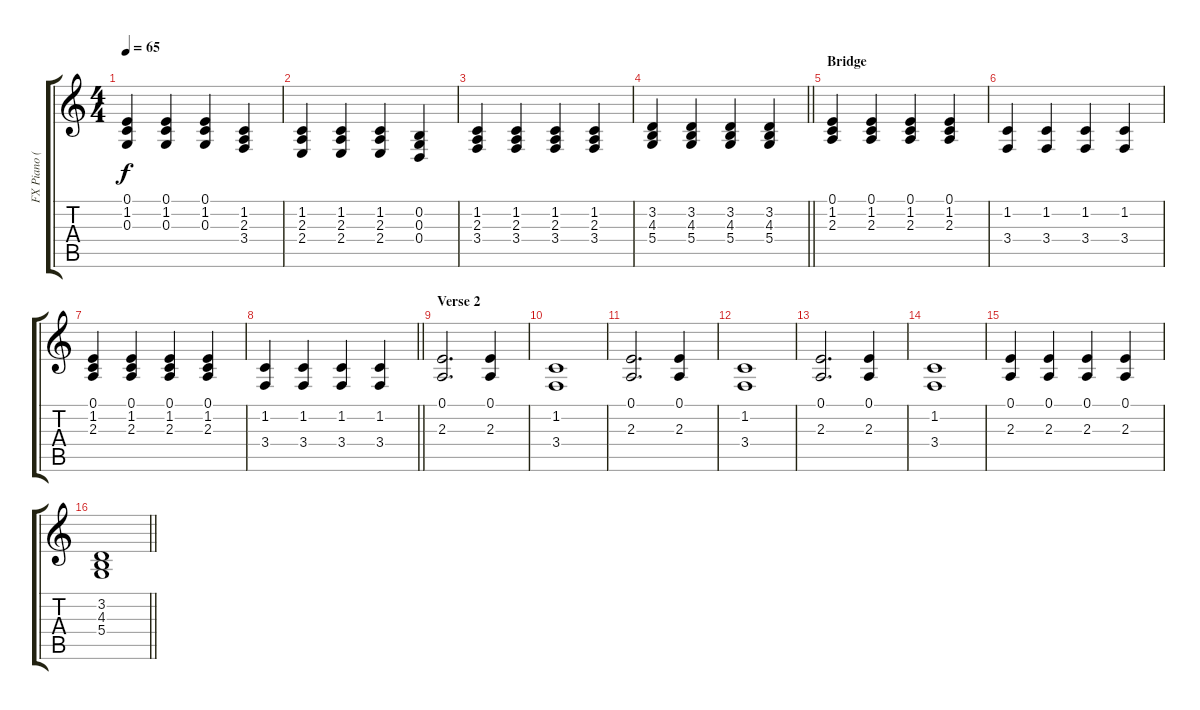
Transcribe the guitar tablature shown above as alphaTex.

\track ("FX Piano (Right Hand)" "FX Piano (") {instrument electricpiano1}
\staff {score tabs}
\tuning (E4 B3 G3 D3 A2 E2) {hide}
\ts (4 4)
\tempo 65
\clef g2
\ks c
(0.1 1.2 0.3).4{dy f} (0.1 1.2 0.3).4 (0.1 1.2 0.3).4 (1.2 2.3 3.4).4 |
(1.2 2.3 2.4).4 (1.2 2.3 2.4).4 (1.2 2.3 2.4).4 (0.2 0.3 0.4).4 |
(1.2 2.3 3.4).4 (1.2 2.3 3.4).4 (1.2 2.3 3.4).4 (1.2 2.3 3.4).4 |
\barLineRight lightlight
(3.2 4.3 5.4).4 (3.2 4.3 5.4).4 (3.2 4.3 5.4).4 (3.2 4.3 5.4).4 |
\section ("" "Bridge")
(0.1 1.2 2.3).4 (0.1 1.2 2.3).4 (0.1 1.2 2.3).4 (0.1 1.2 2.3).4 |
(1.2 3.4).4 (1.2 3.4).4 (1.2 3.4).4 (1.2 3.4).4 |
(0.1 1.2 2.3).4 (0.1 1.2 2.3).4 (0.1 1.2 2.3).4 (0.1 1.2 2.3).4 |
\barLineRight lightlight
(1.2 3.4).4 (1.2 3.4).4 (1.2 3.4).4 (1.2 3.4).4 |
\section ("" "Verse 2")
(0.1 2.3).2{d} (0.1 2.3).4 |
(1.2 3.4).1 |
(0.1 2.3).2{d} (0.1 2.3).4 |
(1.2 3.4).1 |
(0.1 2.3).2{d} (0.1 2.3).4 |
(1.2 3.4).1 |
(0.1 2.3).4 (0.1 2.3).4 (0.1 2.3).4 (0.1 2.3).4 |
\barLineRight lightlight
(3.2 4.3 5.4).1
